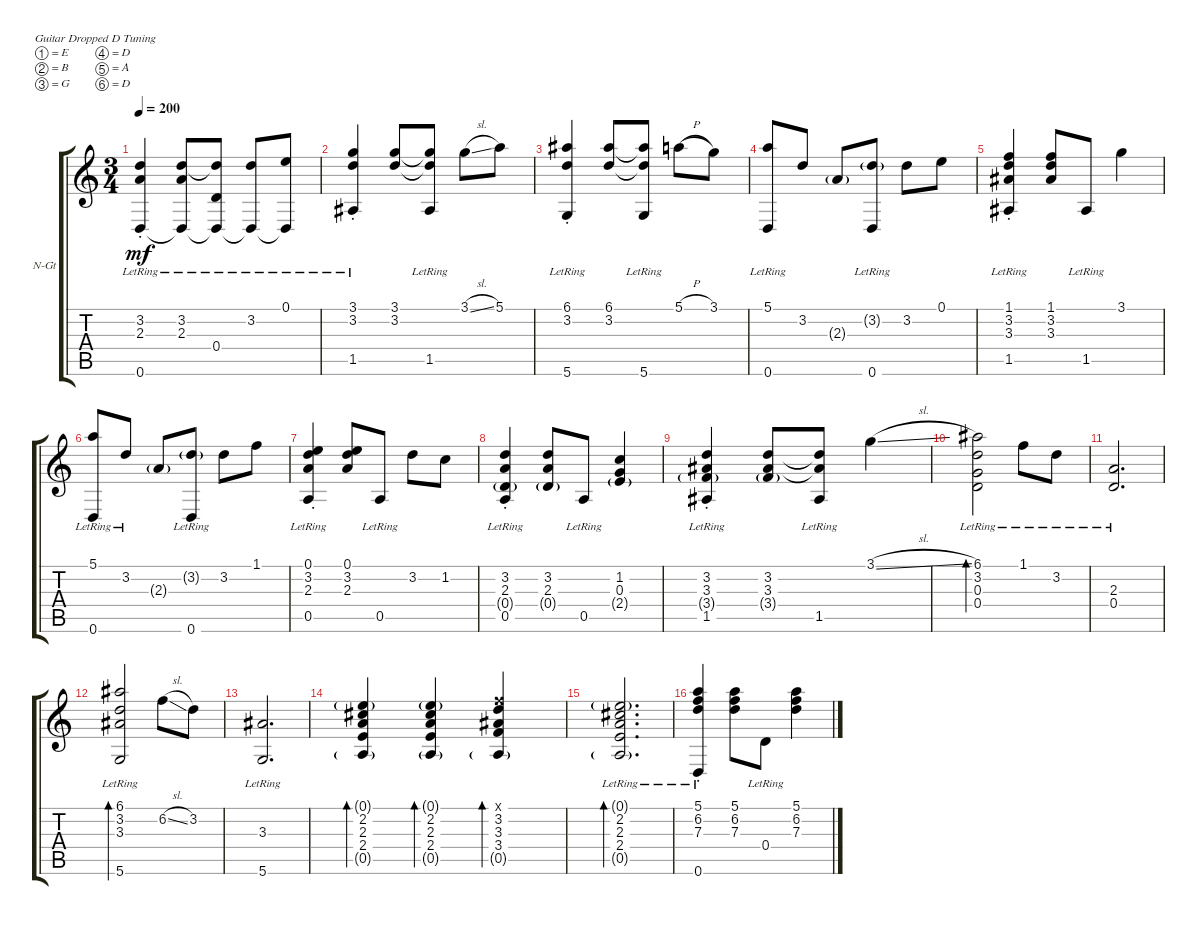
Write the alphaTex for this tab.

\defaultSystemsLayout 4
\bracketExtendMode groupsimilarinstruments
\firstSystemTrackNameOrientation horizontal
\otherSystemsTrackNameOrientation horizontal
\track ("Nylon Guitar" "N-Gt") {instrument acousticguitarnylon}
\staff {score tabs}
\tuning (E4 B3 G3 D3 A2 D2)
\ts (3 4)
\tempo 200
\clef g2
\ks c
(3.2{st} 2.3 0.6{lr}).4{dy mf} (3.2 2.3 0.6{lr t}).8 (3.2{t} 0.4{lr} 0.6{lr t}).8 (3.2 0.6{lr t}).8 (0.1 0.6{lr t}).8 |
(3.1{st} 3.2{st} 1.5{lr}).4 (3.1 3.2).8 (1.5{lr} 3.2{t} 3.1{t}).8 3.1{sl}.8 5.1.8 |
(6.1{st} 3.2 5.6{lr}).4 (6.1 3.2).8 (5.6{lr} 3.2{t} 6.1{t}).8 5.1{h}.8{legatoorigin} 3.1.8 |
(5.1{lr} 0.6{lr}).8 3.2.8 2.3{g}.8 (0.6{lr} 3.2{g}).8 3.2.8 0.1.8 |
(1.1{st} 3.2{st} 3.3{st} 1.5{lr}).4 (1.1 3.3 3.2).8 1.5{lr}.8 3.1.4 |
(5.1{lr} 0.6{lr}).8 3.2{lr}.8 2.3{g}.8 (0.6{lr} 3.2{g}).8 3.2.8 1.1.8 |
(0.1{st} 3.2{st} 2.3{st} 0.5{lr}).4 (0.1 3.2 2.3).8 0.5{lr}.8 3.2.8 1.2.8 |
(3.2{st} 2.3{st} 0.5{lr} 0.4{g}).4 (3.2 2.3 0.4{g}).8 0.5{lr}.8 (1.2 0.3 2.4{g}).4 |
(3.2{st} 3.3{st} 1.5{lr} 3.4{g}).4 (3.3 3.2 3.4{g}).8 (1.5{lr} 3.3{t} 3.2{t}).8 3.1{sl}.4 |
(6.1{lr} 3.2{lr} 0.3{lr} 0.4{lr}).2{bd 200} 1.1{lr}.8 3.2{lr}.8 |
(2.3{lr} 0.4).2{d} |
(3.3{lr} 3.2{lr} 6.1{lr} 5.6{lr}).2{bd 203} 6.2{sl}.8 3.2.8 |
(3.3 5.6{lr}).2{d} |
(2.2 2.3 2.4 0.1{g} 0.5{g}).4{bd 101} (2.2 2.3 2.4 0.1{g} 0.5{g}).4{bd 101} (3.2 3.3 3.4 1.1{x} 0.5{g}).4{bd 101} |
(2.2{lr} 2.3{lr} 2.4{lr} 0.1{g lr} 0.5{g lr}).2{d bd 203} |
(5.1{st} 6.2{st} 7.3{st} 0.6{lr}).4 (5.1 6.2 7.3).8 0.4{lr}.8 (5.1 6.2 7.3).4
